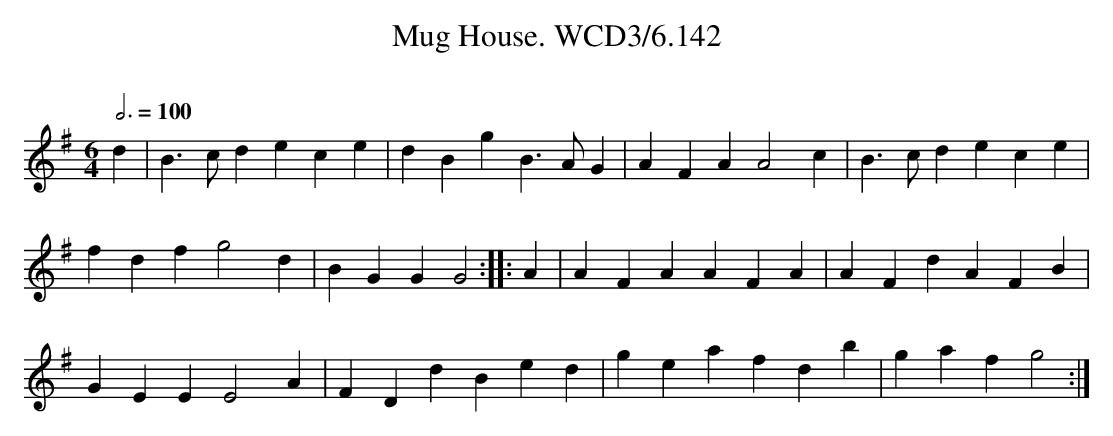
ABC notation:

X:1
T:Mug House. WCD3/6.142
O:
M:6/4
L:1/4
Q:3/4=100
K:G
d|B3/ c/ d ece|dBg B3/ A/ G|AFA A2 c|B3/ c/ d ece|
fdf g2 d|BGG G2::A|AFA AFA|AFd AFB|
GEE E2 A|FDd Bed|gea fdb|gaf g2:|
